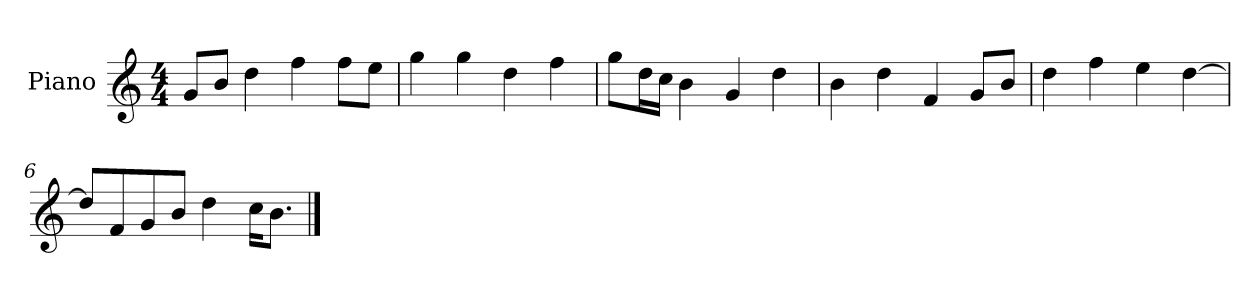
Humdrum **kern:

**kern
*part1
*staff1
*I"Piano
*I'P-no
*clefG2
*k[]
*M4/4
*MM90
=1
8g/L
8b/J
4dd\
4ff\
8ff\L
8ee\J
=2
4gg\
4gg\
4dd\
4ff\
=3
8gg\L
16dd\L
16cc\JJ
4b\
4g/
4dd\
=4
4b\
4dd\
4f/
8g/L
8b/J
=5
4dd\
4ff\
4ee\
[4dd\
=6
8dd/L]
8f/
8g/
8b/J
4dd\
16cc\KL
8.b\J
==
*-
